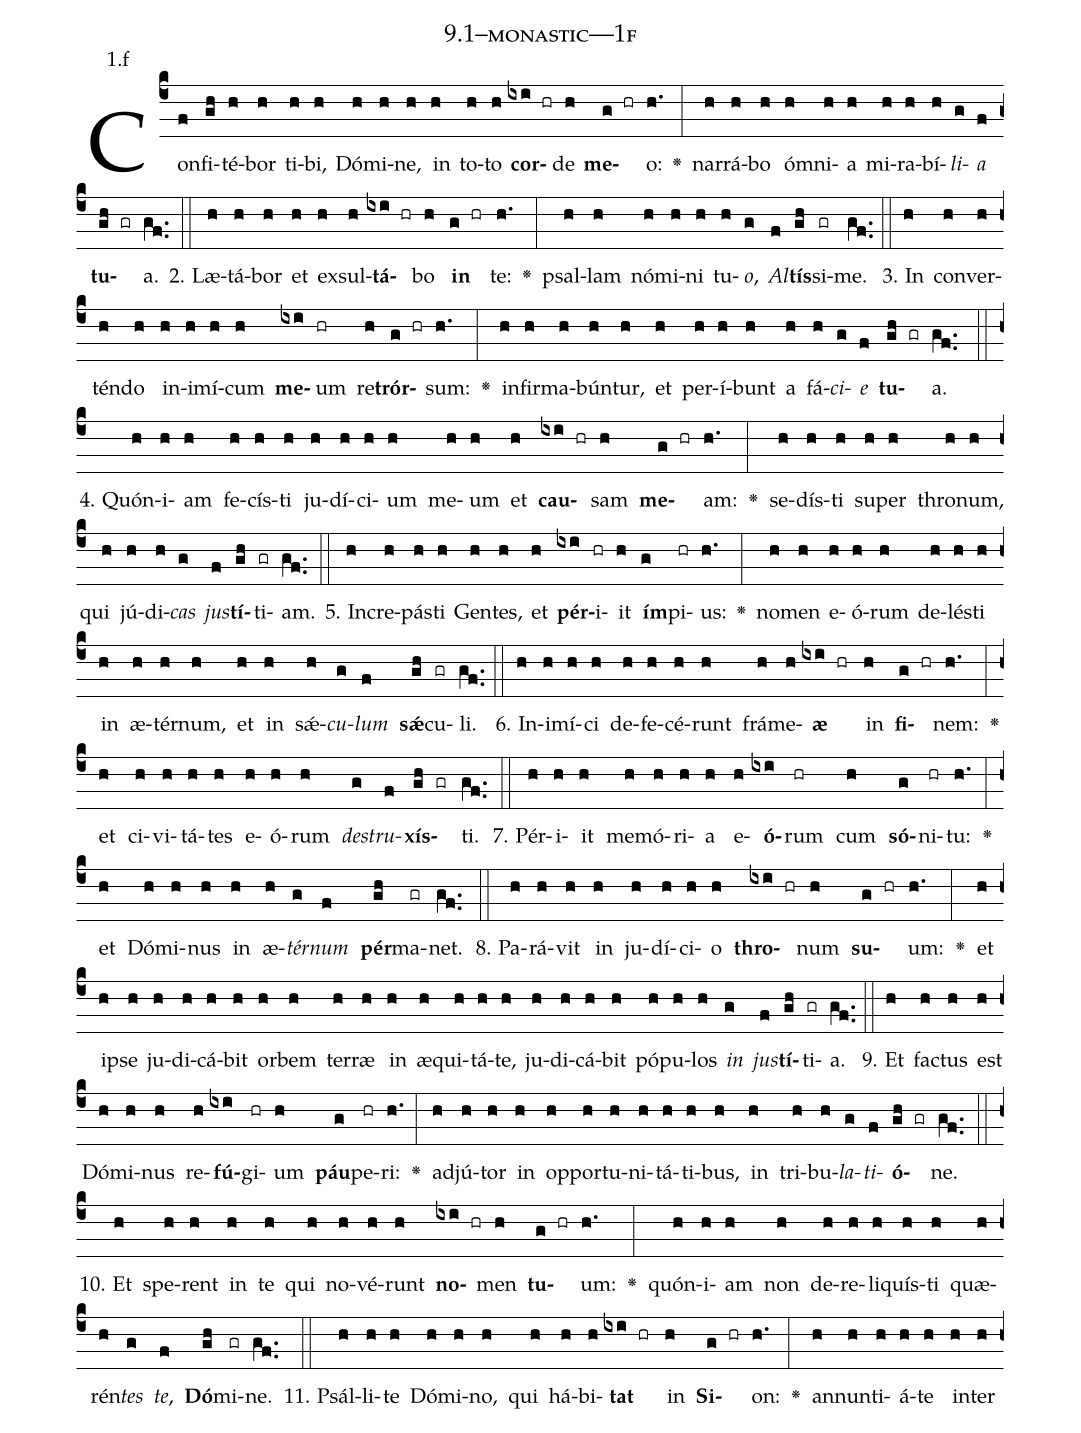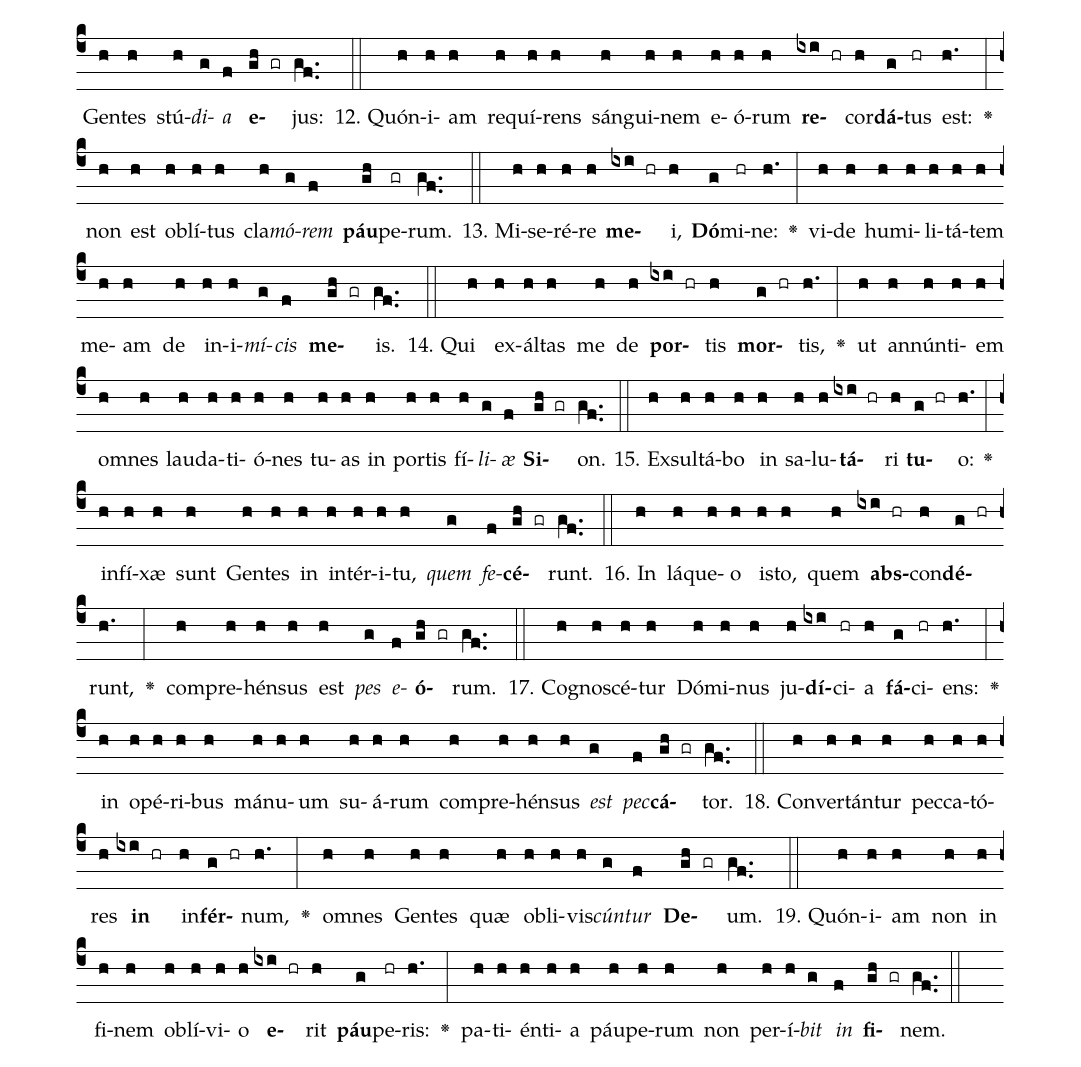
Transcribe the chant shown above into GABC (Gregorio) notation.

name: 9.1--monastic---1f;
annotation: 1.f;
%%
(c4)Con(f)fi(gh)té(h)bor(h) ti(h)bi,(h) Dó(h)mi(h)ne,(h) in(h) to(h)to(h) <b>cor</b>(ixi hr)de(h) <b>me</b>(g hr)o:(h.) <v>\greheightstar</v>(:) nar(h)rá(h)bo(h) óm(h)ni(h)a(h) mi(h)ra(h)bí(h)<i>li</i>(g)<i>a</i>(f) <b>tu</b>(gh gr)a.(gf..) (::)
2. Læ(h)tá(h)bor(h) et(h) ex(h)sul(h)<b>tá</b>(ixi hr)bo(h) <b>in</b>(g hr) te:(h.) <v>\greheightstar</v>(:) psal(h)lam(h) nó(h)mi(h)ni(h) tu(h)<i>o</i>,(g) <i>Al</i>(f)<b>tís</b>(gh)si(gr)me.(gf..) (::)
3. In(h) con(h)ver(h)tén(h)do(h) in(h)i(h)mí(h)cum(h) <b>me</b>(ixi)um(hr) re(h)<b>trór</b>(g hr)sum:(h.) <v>\greheightstar</v>(:) in(h)fir(h)ma(h)bún(h)tur,(h) et(h) per(h)í(h)bunt(h) a(h) fá(h)<i>ci</i>(g)<i>e</i>(f) <b>tu</b>(gh gr)a.(gf..) (::)
4. Quón(h)i(h)am(h) fe(h)cís(h)ti(h) ju(h)dí(h)ci(h)um(h) me(h)um(h) et(h) <b>cau</b>(ixi hr)sam(h) <b>me</b>(g hr)am:(h.) <v>\greheightstar</v>(:) se(h)dís(h)ti(h) su(h)per(h) thro(h)num,(h) qui(h) jú(h)di(h)<i>cas</i>(g) <i>jus</i>(f)<b>tí</b>(gh)ti(gr)am.(gf..) (::)
5. In(h)cre(h)pás(h)ti(h) Gen(h)tes,(h) et(h) <b>pér</b>(ixi)i(hr)it(h) <b>ím</b>(g)pi(hr)us:(h.) <v>\greheightstar</v>(:) no(h)men(h) e(h)ó(h)rum(h) de(h)lés(h)ti(h) in(h) æ(h)tér(h)num,(h) et(h) in(h) sǽ(h)<i>cu</i>(g)<i>lum</i>(f) <b>sǽ</b>(gh)cu(gr)li.(gf..) (::)
6. In(h)i(h)mí(h)ci(h) de(h)fe(h)cé(h)runt(h) frá(h)me(h)<b>æ</b>(ixi hr) in(h) <b>fi</b>(g hr)nem:(h.) <v>\greheightstar</v>(:) et(h) ci(h)vi(h)tá(h)tes(h) e(h)ó(h)rum(h) <i>de</i>(g)<i>stru</i>(f)<b>xís</b>(gh gr)ti.(gf..) (::)
7. Pér(h)i(h)it(h) me(h)mó(h)ri(h)a(h) e(h)<b>ó</b>(ixi)rum(hr) cum(h) <b>só</b>(g)ni(hr)tu:(h.) <v>\greheightstar</v>(:) et(h) Dó(h)mi(h)nus(h) in(h) æ(h)<i>tér</i>(g)<i>num</i>(f) <b>pér</b>(gh)ma(gr)net.(gf..) (::)
8. Pa(h)rá(h)vit(h) in(h) ju(h)dí(h)ci(h)o(h) <b>thro</b>(ixi hr)num(h) <b>su</b>(g hr)um:(h.) <v>\greheightstar</v>(:) et(h) ip(h)se(h) ju(h)di(h)cá(h)bit(h) or(h)bem(h) ter(h)ræ(h) in(h) æ(h)qui(h)tá(h)te,(h) ju(h)di(h)cá(h)bit(h) pó(h)pu(h)los(h) <i>in</i>(g) <i>jus</i>(f)<b>tí</b>(gh)ti(gr)a.(gf..) (::)
9. Et(h) fac(h)tus(h) est(h) Dó(h)mi(h)nus(h) re(h)<b>fú</b>(ixi)gi(hr)um(h) <b>páu</b>(g)pe(hr)ri:(h.) <v>\greheightstar</v>(:) ad(h)jú(h)tor(h) in(h) op(h)por(h)tu(h)ni(h)tá(h)ti(h)bus,(h) in(h) tri(h)bu(h)<i>la</i>(g)<i>ti</i>(f)<b>ó</b>(gh gr)ne.(gf..) (::)
10. Et(h) spe(h)rent(h) in(h) te(h) qui(h) no(h)vé(h)runt(h) <b>no</b>(ixi hr)men(h) <b>tu</b>(g hr)um:(h.) <v>\greheightstar</v>(:) quón(h)i(h)am(h) non(h) de(h)re(h)li(h)quís(h)ti(h) quæ(h)rén(h)<i>tes</i>(g) <i>te</i>,(f) <b>Dó</b>(gh)mi(gr)ne.(gf..) (::)
11. Psál(h)li(h)te(h) Dó(h)mi(h)no,(h) qui(h) há(h)bi(h)<b>tat</b>(ixi hr) in(h) <b>Si</b>(g hr)on:(h.) <v>\greheightstar</v>(:) an(h)nun(h)ti(h)á(h)te(h) in(h)ter(h) Gen(h)tes(h) stú(h)<i>di</i>(g)<i>a</i>(f) <b>e</b>(gh gr)jus:(gf..) (::)
12. Quón(h)i(h)am(h) re(h)quí(h)rens(h) sán(h)gui(h)nem(h) e(h)ó(h)rum(h) <b>re</b>(ixi hr)cor(h)<b>dá</b>(g)tus(hr) est:(h.) <v>\greheightstar</v>(:) non(h) est(h) ob(h)lí(h)tus(h) cla(h)<i>mó</i>(g)<i>rem</i>(f) <b>páu</b>(gh)pe(gr)rum.(gf..) (::)
13. Mi(h)se(h)ré(h)re(h) <b>me</b>(ixi hr)i,(h) <b>Dó</b>(g)mi(hr)ne:(h.) <v>\greheightstar</v>(:) vi(h)de(h) hu(h)mi(h)li(h)tá(h)tem(h) me(h)am(h) de(h) in(h)i(h)<i>mí</i>(g)<i>cis</i>(f) <b>me</b>(gh gr)is.(gf..) (::)
14. Qui(h) ex(h)ál(h)tas(h) me(h) de(h) <b>por</b>(ixi hr)tis(h) <b>mor</b>(g hr)tis,(h.) <v>\greheightstar</v>(:) ut(h) an(h)nún(h)ti(h)em(h) om(h)nes(h) lau(h)da(h)ti(h)ó(h)nes(h) tu(h)as(h) in(h) por(h)tis(h) fí(h)<i>li</i>(g)<i>æ</i>(f) <b>Si</b>(gh gr)on.(gf..) (::)
15. Ex(h)sul(h)tá(h)bo(h) in(h) sa(h)lu(h)<b>tá</b>(ixi hr)ri(h) <b>tu</b>(g hr)o:(h.) <v>\greheightstar</v>(:) in(h)fí(h)xæ(h) sunt(h) Gen(h)tes(h) in(h) in(h)tér(h)i(h)tu,(h) <i>quem</i>(g) <i>fe</i>(f)<b>cé</b>(gh gr)runt.(gf..) (::)
16. In(h) lá(h)que(h)o(h) is(h)to,(h) quem(h) <b>abs</b>(ixi hr)con(h)<b>dé</b>(g hr)runt,(h.) <v>\greheightstar</v>(:) com(h)pre(h)hén(h)sus(h) est(h) <i>pes</i>(g) <i>e</i>(f)<b>ó</b>(gh gr)rum.(gf..) (::)
17. Co(h)gno(h)scé(h)tur(h) Dó(h)mi(h)nus(h) ju(h)<b>dí</b>(ixi)ci(hr)a(h) <b>fá</b>(g)ci(hr)ens:(h.) <v>\greheightstar</v>(:) in(h) o(h)pé(h)ri(h)bus(h) má(h)nu(h)um(h) su(h)á(h)rum(h) com(h)pre(h)hén(h)sus(h) <i>est</i>(g) <i>pec</i>(f)<b>cá</b>(gh gr)tor.(gf..) (::)
18. Con(h)ver(h)tán(h)tur(h) pec(h)ca(h)tó(h)res(h) <b>in</b>(ixi hr) in(h)<b>fér</b>(g hr)num,(h.) <v>\greheightstar</v>(:) om(h)nes(h) Gen(h)tes(h) quæ(h) ob(h)li(h)vis(h)<i>cún</i>(g)<i>tur</i>(f) <b>De</b>(gh gr)um.(gf..) (::)
19. Quón(h)i(h)am(h) non(h) in(h) fi(h)nem(h) ob(h)lí(h)vi(h)o(h) <b>e</b>(ixi hr)rit(h) <b>páu</b>(g)pe(hr)ris:(h.) <v>\greheightstar</v>(:) pa(h)ti(h)én(h)ti(h)a(h) páu(h)pe(h)rum(h) non(h) per(h)í(h)<i>bit</i>(g) <i>in</i>(f) <b>fi</b>(gh gr)nem.(gf..) (::)
